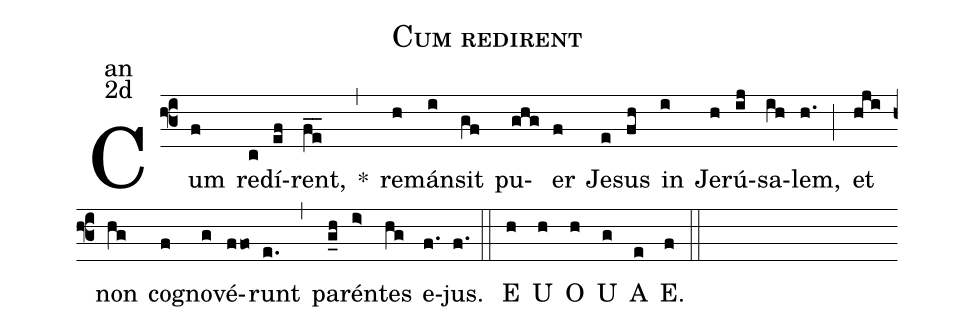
name:Cum redirent;
office-part:an;
mode:2d;
%%
(f3) Cum(f) red(c)í(ef)rent,(fe__) <sp>*</sp>(,) re(h)mán(i)sit(gf) pu(ghg)er(f) Je(e)sus(fh) in(i) Je(h)rú(ij)sa(ih)lem,(h.) (;)
et(hji) non(hg) co(f)gno(g)vé(ffo)runt(e.) (,)
pa(g_h)rén(i>)tes(hg) e(f.)jus.(f.) (::)
<eu> E(h) U(h) O(h) U(g) A(e) E.(f) </eu> (::)
